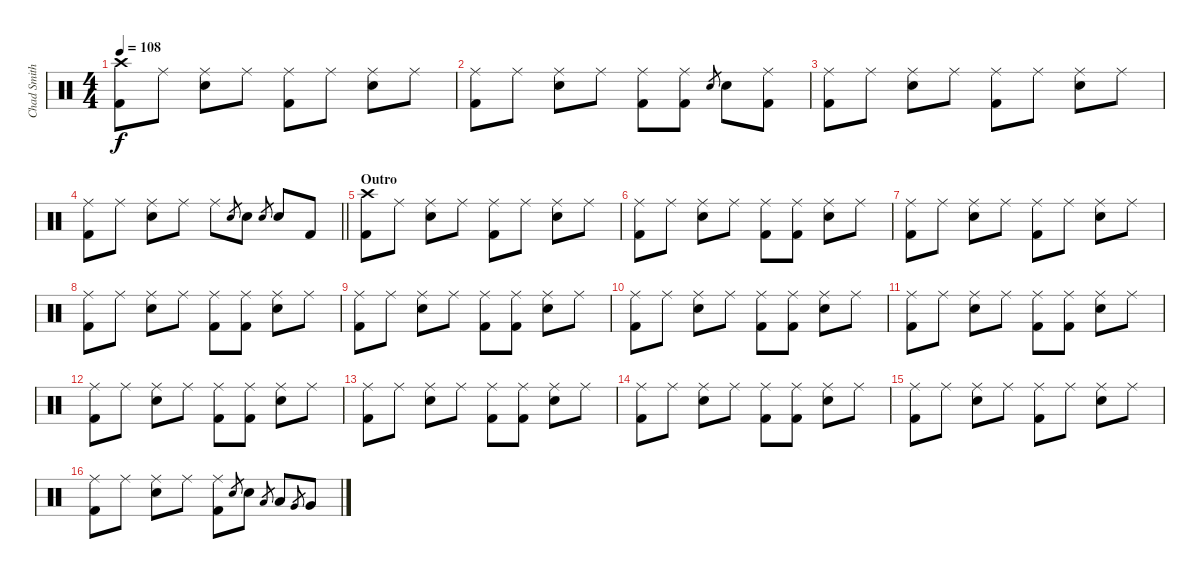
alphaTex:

\track ("Chad Smith | Drums" "Chad Smith") {instrument percussion}
\staff {score}
\articulation defaults
\ts (4 4)
\tempo 108
\clef neutral
\ks c
("Crash high (hit)" "Kick (hit) 2").8{dy f} "Ride (middle)".8 ("Ride (middle)" "Electric Snare (hit)").8 "Ride (middle)".8 ("Ride (middle)" "Kick (hit) 2").8 "Ride (middle)".8 ("Ride (middle)" "Electric Snare (hit)").8 "Ride (middle)".8 |
("Ride (middle)" "Kick (hit) 2").8 "Ride (middle)".8 ("Ride (middle)" "Electric Snare (hit)").8 "Ride (middle)".8 ("Ride (middle)" "Kick (hit) 2").8 ("Ride (middle)" "Kick (hit) 2").8 "Electric Snare (hit)".8{gr} "Electric Snare (hit)".8 ("Ride (middle)" "Kick (hit) 2").8 |
("Ride (middle)" "Kick (hit) 2").8 "Ride (middle)".8 ("Ride (middle)" "Electric Snare (hit)").8 "Ride (middle)".8 ("Ride (middle)" "Kick (hit) 2").8 "Ride (middle)".8 ("Ride (middle)" "Electric Snare (hit)").8 "Ride (middle)".8 |
\barLineRight lightlight
("Ride (middle)" "Kick (hit) 2").8 "Ride (middle)".8 ("Ride (middle)" "Electric Snare (hit)").8 "Ride (middle)".8 "Ride (middle)".8 "Electric Snare (hit)".8{gr} "Electric Snare (hit)".8 "Electric Snare (hit)".8{gr} "Electric Snare (hit)".8 "Kick (hit) 2".8 |
\section ("" "Outro")
("Crash high (hit)" "Kick (hit) 2").8 "Ride (middle)".8 ("Ride (middle)" "Electric Snare (hit)").8 "Ride (middle)".8 ("Ride (middle)" "Kick (hit) 2").8 "Ride (middle)".8 ("Ride (middle)" "Electric Snare (hit)").8 "Ride (middle)".8 |
("Ride (middle)" "Kick (hit) 2").8 "Ride (middle)".8 ("Ride (middle)" "Electric Snare (hit)").8 "Ride (middle)".8 ("Ride (middle)" "Kick (hit) 2").8 ("Ride (middle)" "Kick (hit) 2").8 ("Ride (middle)" "Electric Snare (hit)").8 "Ride (middle)".8 |
("Ride (middle)" "Kick (hit) 2").8 "Ride (middle)".8 ("Ride (middle)" "Electric Snare (hit)").8 "Ride (middle)".8 ("Ride (middle)" "Kick (hit) 2").8 "Ride (middle)".8 ("Ride (middle)" "Electric Snare (hit)").8 "Ride (middle)".8 |
("Ride (middle)" "Kick (hit) 2").8 "Ride (middle)".8 ("Ride (middle)" "Electric Snare (hit)").8 "Ride (middle)".8 ("Ride (middle)" "Kick (hit) 2").8 ("Ride (middle)" "Kick (hit) 2").8 ("Ride (middle)" "Electric Snare (hit)").8 "Ride (middle)".8 |
("Ride (middle)" "Kick (hit) 2").8 "Ride (middle)".8 ("Ride (middle)" "Electric Snare (hit)").8 "Ride (middle)".8 ("Ride (middle)" "Kick (hit) 2").8 ("Ride (middle)" "Kick (hit) 2").8 ("Ride (middle)" "Electric Snare (hit)").8 "Ride (middle)".8 |
("Ride (middle)" "Kick (hit) 2").8 "Ride (middle)".8 ("Ride (middle)" "Electric Snare (hit)").8 "Ride (middle)".8 ("Ride (middle)" "Kick (hit) 2").8 ("Ride (middle)" "Kick (hit) 2").8 ("Ride (middle)" "Electric Snare (hit)").8 "Ride (middle)".8 |
("Ride (middle)" "Kick (hit) 2").8 "Ride (middle)".8 ("Ride (middle)" "Electric Snare (hit)").8 "Ride (middle)".8 ("Ride (middle)" "Kick (hit) 2").8 ("Ride (middle)" "Kick (hit) 2").8 ("Ride (middle)" "Electric Snare (hit)").8 "Ride (middle)".8 |
("Ride (middle)" "Kick (hit) 2").8 "Ride (middle)".8 ("Ride (middle)" "Electric Snare (hit)").8 "Ride (middle)".8 ("Ride (middle)" "Kick (hit) 2").8 ("Ride (middle)" "Kick (hit) 2").8 ("Ride (middle)" "Electric Snare (hit)").8 "Ride (middle)".8 |
("Ride (middle)" "Kick (hit) 2").8 "Ride (middle)".8 ("Ride (middle)" "Electric Snare (hit)").8 "Ride (middle)".8 ("Ride (middle)" "Kick (hit) 2").8 ("Ride (middle)" "Kick (hit) 2").8 ("Ride (middle)" "Electric Snare (hit)").8 "Ride (middle)".8 |
("Ride (middle)" "Kick (hit) 2").8 "Ride (middle)".8 ("Ride (middle)" "Electric Snare (hit)").8 "Ride (middle)".8 ("Ride (middle)" "Kick (hit) 2").8 ("Ride (middle)" "Kick (hit) 2").8 ("Ride (middle)" "Electric Snare (hit)").8 "Ride (middle)".8 |
("Ride (middle)" "Kick (hit) 2").8 "Ride (middle)".8 ("Ride (middle)" "Electric Snare (hit)").8 "Ride (middle)".8 ("Ride (middle)" "Kick (hit) 2").8 "Ride (middle)".8 ("Ride (middle)" "Electric Snare (hit)").8 "Ride (middle)".8 |
("Ride (middle)" "Kick (hit) 2").8 "Ride (middle)".8 ("Ride (middle)" "Electric Snare (hit)").8 "Ride (middle)".8 ("Ride (middle)" "Kick (hit) 2").8 "Electric Snare (hit)".8{gr} "Electric Snare (hit)".8 "Low Tom (hit)".8{gr} "Low Tom (hit)".8 "Very Low Tom (hit)".8{gr} "Very Low Tom (hit)".8
